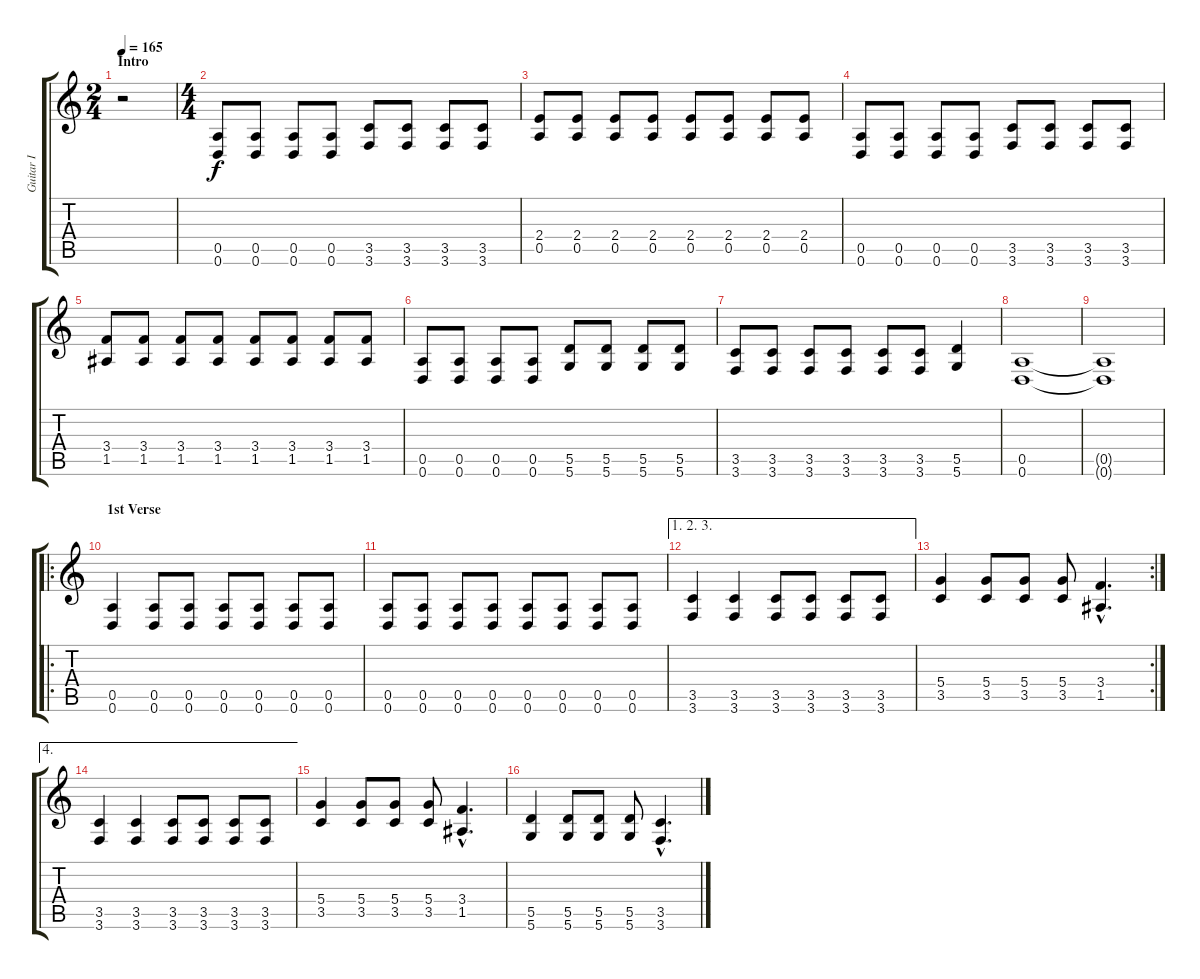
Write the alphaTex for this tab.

\track ("Guitar I" "Guitar I") {instrument distortionguitar}
\staff {score tabs}
\tuning (E4 B3 G3 D3 A2 D2) {hide}
\ts (2 4)
\section ("" "Intro")
\tempo 165
\clef g2
\ks c
r.2{dy f instrument distortionguitar} |
\ts (4 4)
(0.5 0.6).8 (0.5 0.6).8 (0.5 0.6).8 (0.5 0.6).8 (3.5 3.6).8 (3.5 3.6).8 (3.5 3.6).8 (3.5 3.6).8 |
(2.4 0.5).8 (2.4 0.5).8 (2.4 0.5).8 (2.4 0.5).8 (2.4 0.5).8 (2.4 0.5).8 (2.4 0.5).8 (2.4 0.5).8 |
(0.5 0.6).8 (0.5 0.6).8 (0.5 0.6).8 (0.5 0.6).8 (3.5 3.6).8 (3.5 3.6).8 (3.5 3.6).8 (3.5 3.6).8 |
(3.4 1.5).8 (3.4 1.5).8 (3.4 1.5).8 (3.4 1.5).8 (3.4 1.5).8 (3.4 1.5).8 (3.4 1.5).8 (3.4 1.5).8 |
(0.5 0.6).8 (0.5 0.6).8 (0.5 0.6).8 (0.5 0.6).8 (5.5 5.6).8 (5.5 5.6).8 (5.5 5.6).8 (5.5 5.6).8 |
(3.5 3.6).8 (3.5 3.6).8 (3.5 3.6).8 (3.5 3.6).8 (3.5 3.6).8 (3.5 3.6).8 (5.5 5.6).4 |
(0.5 0.6).1 |
(0.5{t} 0.6{t}).1 |
\ro
\section ("" "1st Verse")
(0.5 0.6).4 (0.5 0.6).8 (0.5 0.6).8 (0.5 0.6).8 (0.5 0.6).8 (0.5 0.6).8 (0.5 0.6).8 |
(0.5 0.6).8 (0.5 0.6).8 (0.5 0.6).8 (0.5 0.6).8 (0.5 0.6).8 (0.5 0.6).8 (0.5 0.6).8 (0.5 0.6).8 |
\ae (1 2 3)
(3.5 3.6).4 (3.5 3.6).4 (3.5 3.6).8 (3.5 3.6).8 (3.5 3.6).8 (3.5 3.6).8 |
\rc 2
(5.4 3.5).4 (5.4 3.5).8 (5.4 3.5).8 (5.4 3.5).8 (3.4{hac} 1.5{hac}).4{d} |
\ae 4
(3.5 3.6).4 (3.5 3.6).4 (3.5 3.6).8 (3.5 3.6).8 (3.5 3.6).8 (3.5 3.6).8 |
(5.4 3.5).4 (5.4 3.5).8 (5.4 3.5).8 (5.4 3.5).8 (3.4{hac} 1.5{hac}).4{d} |
(5.5 5.6).4 (5.5 5.6).8 (5.5 5.6).8 (5.5 5.6).8 (3.5{hac} 3.6{hac}).4{d}
